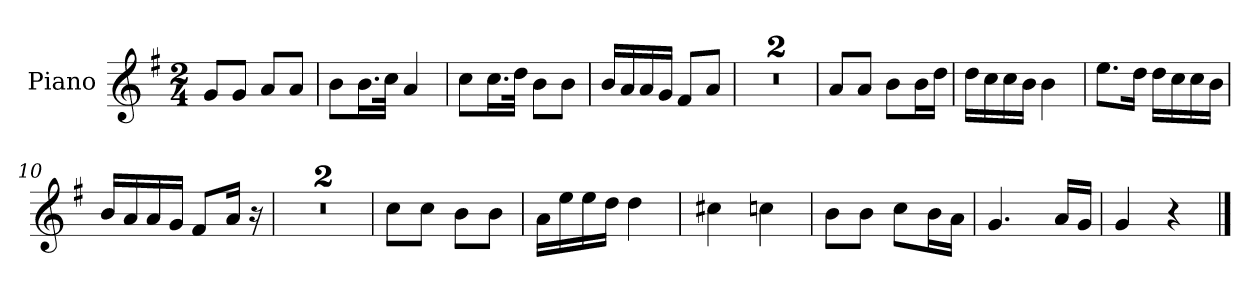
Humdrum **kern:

**kern
*part1
*staff1
*I"Piano
*I'Pno.
*clefG2
*k[f#]
*M2/4
=1
8g/L
8g/J
8a/L
8a/J
=2
8b\L
16.b\L
32cc\JJk
4a/
=3
8cc\L
16.cc\L
32dd\JJk
8b\L
8b\J
=4
16b/LL
16a/
16a/
16g/JJ
8f#/L
8a/J
=5
2r
=6
2r
=7
8a/L
8a/J
8b\L
16b\L
16dd\JJ
=8
16dd\LL
16cc\
16cc\
16b\JJ
4b\
=9
8.ee\L
16dd\Jk
16dd\LL
16cc\
16cc\
16b\JJ
=10
16b/LL
16a/
16a/
16g/JJ
8f#/L
16a/Jk
16r
=11
2r
=12
2r
=13
8cc\L
8cc\J
8b\L
8b\J
=14
16a\LL
16ee\
16ee\
16dd\JJ
4dd\
=15
4cc#X\
4ccn\
=16
8b\L
8b\J
8cc\L
16b\L
16a\JJ
=17
4.g/
16a/LL
16g/JJ
=18
4g/
4r
==
*-
